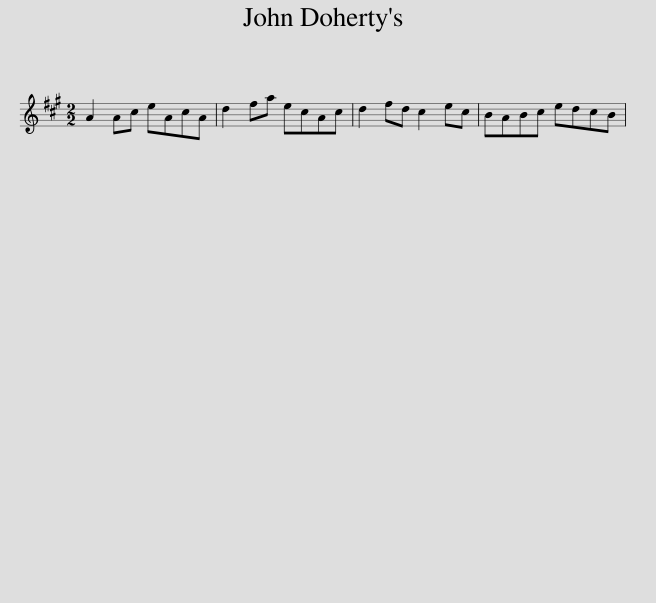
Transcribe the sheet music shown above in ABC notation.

X:1
L:1/8
M:2/2
I:linebreak $
K:A
V:1 treble
V:1
 A2 Ac eAcA | d2 fa ecAc | d2 fd c2 ec | BABc edcB | %4
